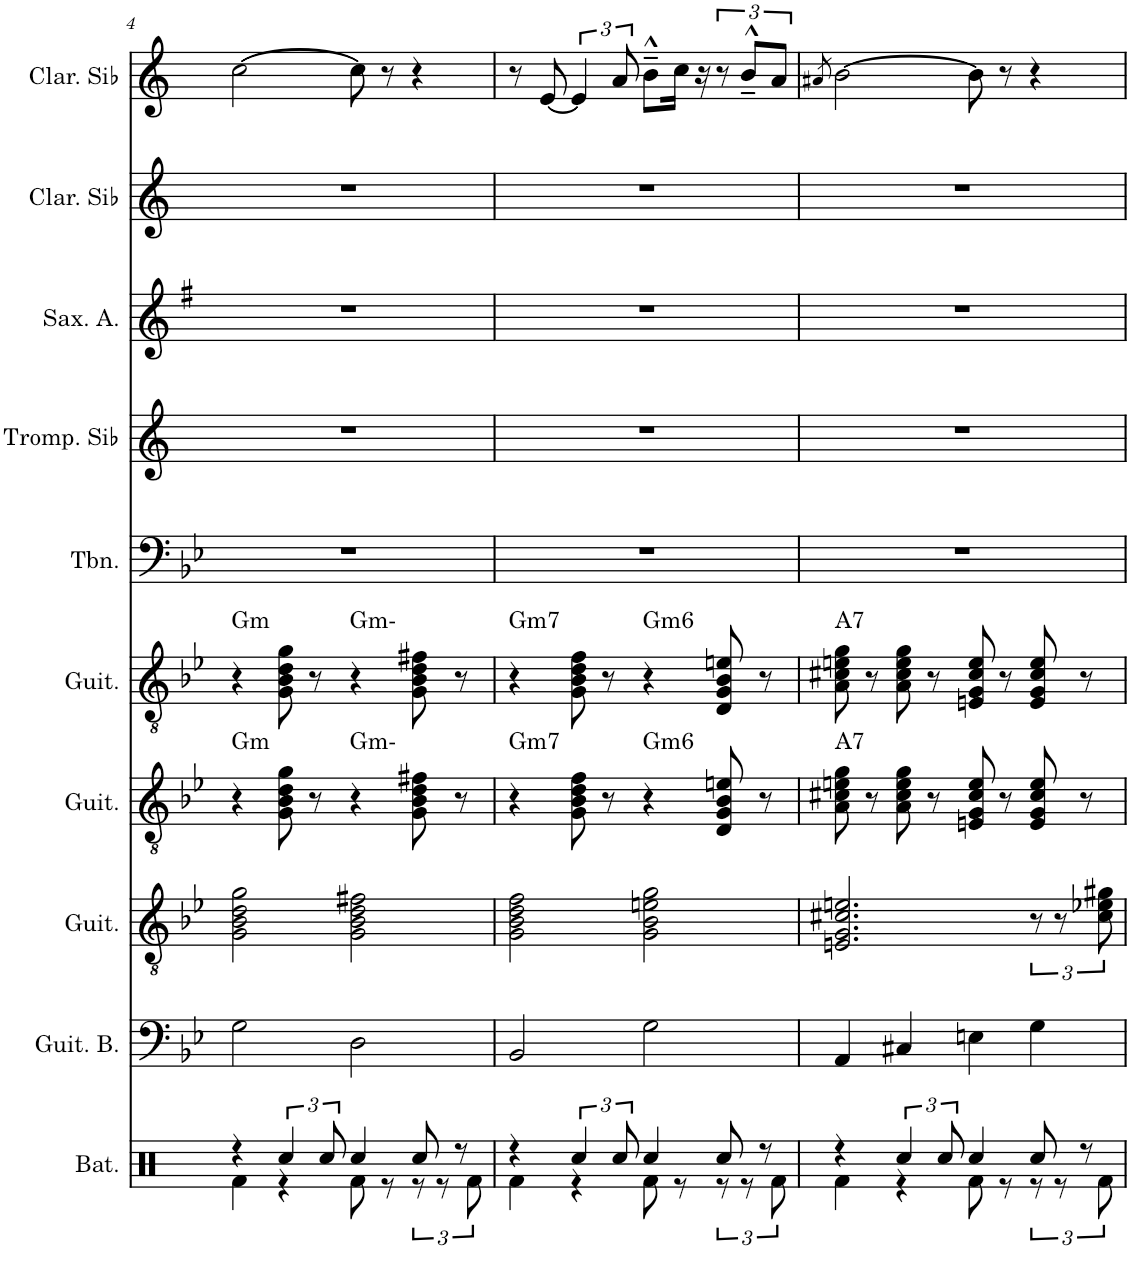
**kern	**kern	**kern	**kern	**kern	**kern	**kern	**kern	**kern	**kern
*part10	*part9	*part8	*part7	*part6	*part5	*part4	*part3	*part2	*part1
*staff10	*staff9	*staff8	*staff7	*staff6	*staff5	*staff4	*staff3	*staff2	*staff1
*I"Batterie	*I"Guitare Basse	*I"Guitare acoustique	*I"Guitare acoustique	*I"Guitare classique	*I"Trombone	*I"Trompette en Sib	*I"Saxophone Alto	*I"Clarinette en Sib	*I"Clarinette en Sib
*I'Bat.	*I'Guit. B.	*I'Guit.	*I'Guit.	*I'Guit.	*I'Tbn.	*I'Tromp. Sib	*I'Sax. A.	*I'Clar. Sib	*I'Clar. Sib
!!LO:PB:g=z
*clefX	*clefF4	*clefGv2	*clefGv2	*clefGv2	*clefF4	*clefG2	*clefG2	*clefG2	*clefG2
*	*Trd7c12	*	*	*	*	*Trd1c2	*Trd5c9	*Trd1c2	*Trd1c2
*k[]	*k[b-e-]	*k[b-e-]	*k[b-e-]	*k[b-e-]	*k[b-e-]	*k[]	*k[f#]	*k[]	*k[]
*M4/4	*M4/4	*M4/4	*M4/4	*M4/4	*M4/4	*M4/4	*M4/4	*M4/4	*M4/4
=4	=4	=4	=4	=4	=4	=4	=4	=4	=4
*^	*	*	*	*	*	*	*	*	*
!	!	!	!	!	!LO:TX:a:t=Gm	!	!	!	!	!
!	!	!	!	!LO:TX:a:t=Gm	!	!	!	!	!	!
4r	4Rf\	2G\	2G\ 2B-\ 2d\ 2g\	4r	4r	1r	1r	1r	1r	[2cc\
6Rcc/	4r	.	.	8G\ 8B-\ 8d\ 8g\	8G\ 8B-\ 8d\ 8g\	.	.	.	.	.
.	.	.	.	8r	8r	.	.	.	.	.
12Rcc/	.	.	.	.	.	.	.	.	.	.
!	!	!	!	!	!LO:TX:a:t=Gm-	!	!	!	!	!
!	!	!	!	!LO:TX:a:t=Gm-	!	!	!	!	!	!
4Rcc/	8Rf\	2D\	2G\ 2B-\ 2d\ 2f#X\	4r	4r	.	.	.	.	8cc\]
.	8r	.	.	.	.	.	.	.	.	8r
8Rcc/	12r	.	.	8G\ 8B-\ 8d\ 8f#X\	8G\ 8B-\ 8d\ 8f#X\	.	.	.	.	4r
.	12r	.	.	.	.	.	.	.	.	.
8r	.	.	.	8r	8r	.	.	.	.	.
.	12Rf\	.	.	.	.	.	.	.	.	.
=5	=5	=5	=5	=5	=5	=5	=5	=5	=5	=5
!	!	!	!	!	!LO:TX:a:t=Gm7	!	!	!	!	!
!	!	!	!	!LO:TX:a:t=Gm7	!	!	!	!	!	!
4r	4Rf\	2BB-/	2G\ 2B-\ 2d\ 2f\	4r	4r	1r	1r	1r	1r	8r
.	.	.	.	.	.	.	.	.	.	[8e/
6Rcc/	4r	.	.	8G\ 8B-\ 8d\ 8f\	8G\ 8B-\ 8d\ 8f\	.	.	.	.	6e/]
.	.	.	.	8r	8r	.	.	.	.	.
12Rcc/	.	.	.	.	.	.	.	.	.	12a/
!	!	!	!	!	!LO:TX:a:t=Gm6	!	!	!	!	!
!	!	!	!	!LO:TX:a:t=Gm6	!	!	!	!	!	!
4Rcc/	8Rf\	2G\	2G\ 2B-\ 2en\ 2g\	4r	4r	.	.	.	.	8b~^^\L
.	8r	.	.	.	.	.	.	.	.	16cc\Jk
.	.	.	.	.	.	.	.	.	.	16r
8Rcc/	12r	.	.	8D/ 8G/ 8B-/ 8en/	8D/ 8G/ 8B-/ 8en/	.	.	.	.	12r
.	12r	.	.	.	.	.	.	.	.	12b~^^/L
8r	.	.	.	8r	8r	.	.	.	.	.
.	12Rf\	.	.	.	.	.	.	.	.	12a/J
=6	=6	=6	=6	=6	=6	=6	=6	=6	=6	=6
.	.	.	.	.	.	.	.	.	.	8qa#X/
!	!	!	!	!	!LO:TX:a:t=A7	!	!	!	!	!
!	!	!	!	!LO:TX:a:t=A7	!	!	!	!	!	!
4r	4Rf\	4AA/	2.En/ 2.G/ 2.c#X/ 2.en/	8A\ 8c#X\ 8en\ 8g\	8A\ 8c#X\ 8en\ 8g\	1r	1r	1r	1r	[2b\
.	.	.	.	8r	8r	.	.	.	.	.
6Rcc/	4r	4C#X/	.	8A\ 8c#\ 8e\ 8g\	8A\ 8c#\ 8e\ 8g\	.	.	.	.	.
.	.	.	.	8r	8r	.	.	.	.	.
12Rcc/	.	.	.	.	.	.	.	.	.	.
4Rcc/	8Rf\	4En\	.	8En/ 8G/ 8c#/ 8e/	8En/ 8G/ 8c#/ 8e/	.	.	.	.	8b\]
.	8r	.	.	8r	8r	.	.	.	.	8r
8Rcc/	12r	4G\	12r	8E/ 8G/ 8c#/ 8e/	8E/ 8G/ 8c#/ 8e/	.	.	.	.	4r
.	12r	.	12r	.	.	.	.	.	.	.
8r	.	.	.	8r	8r	.	.	.	.	.
.	12Rf\	.	12c#\ 12e-X\ 12g#X\	.	.	.	.	.	.	.
*v	*v	*	*	*	*	*	*	*	*	*
=	=	=	=	=	=	=	=	=	=
*-	*-	*-	*-	*-	*-	*-	*-	*-	*-
